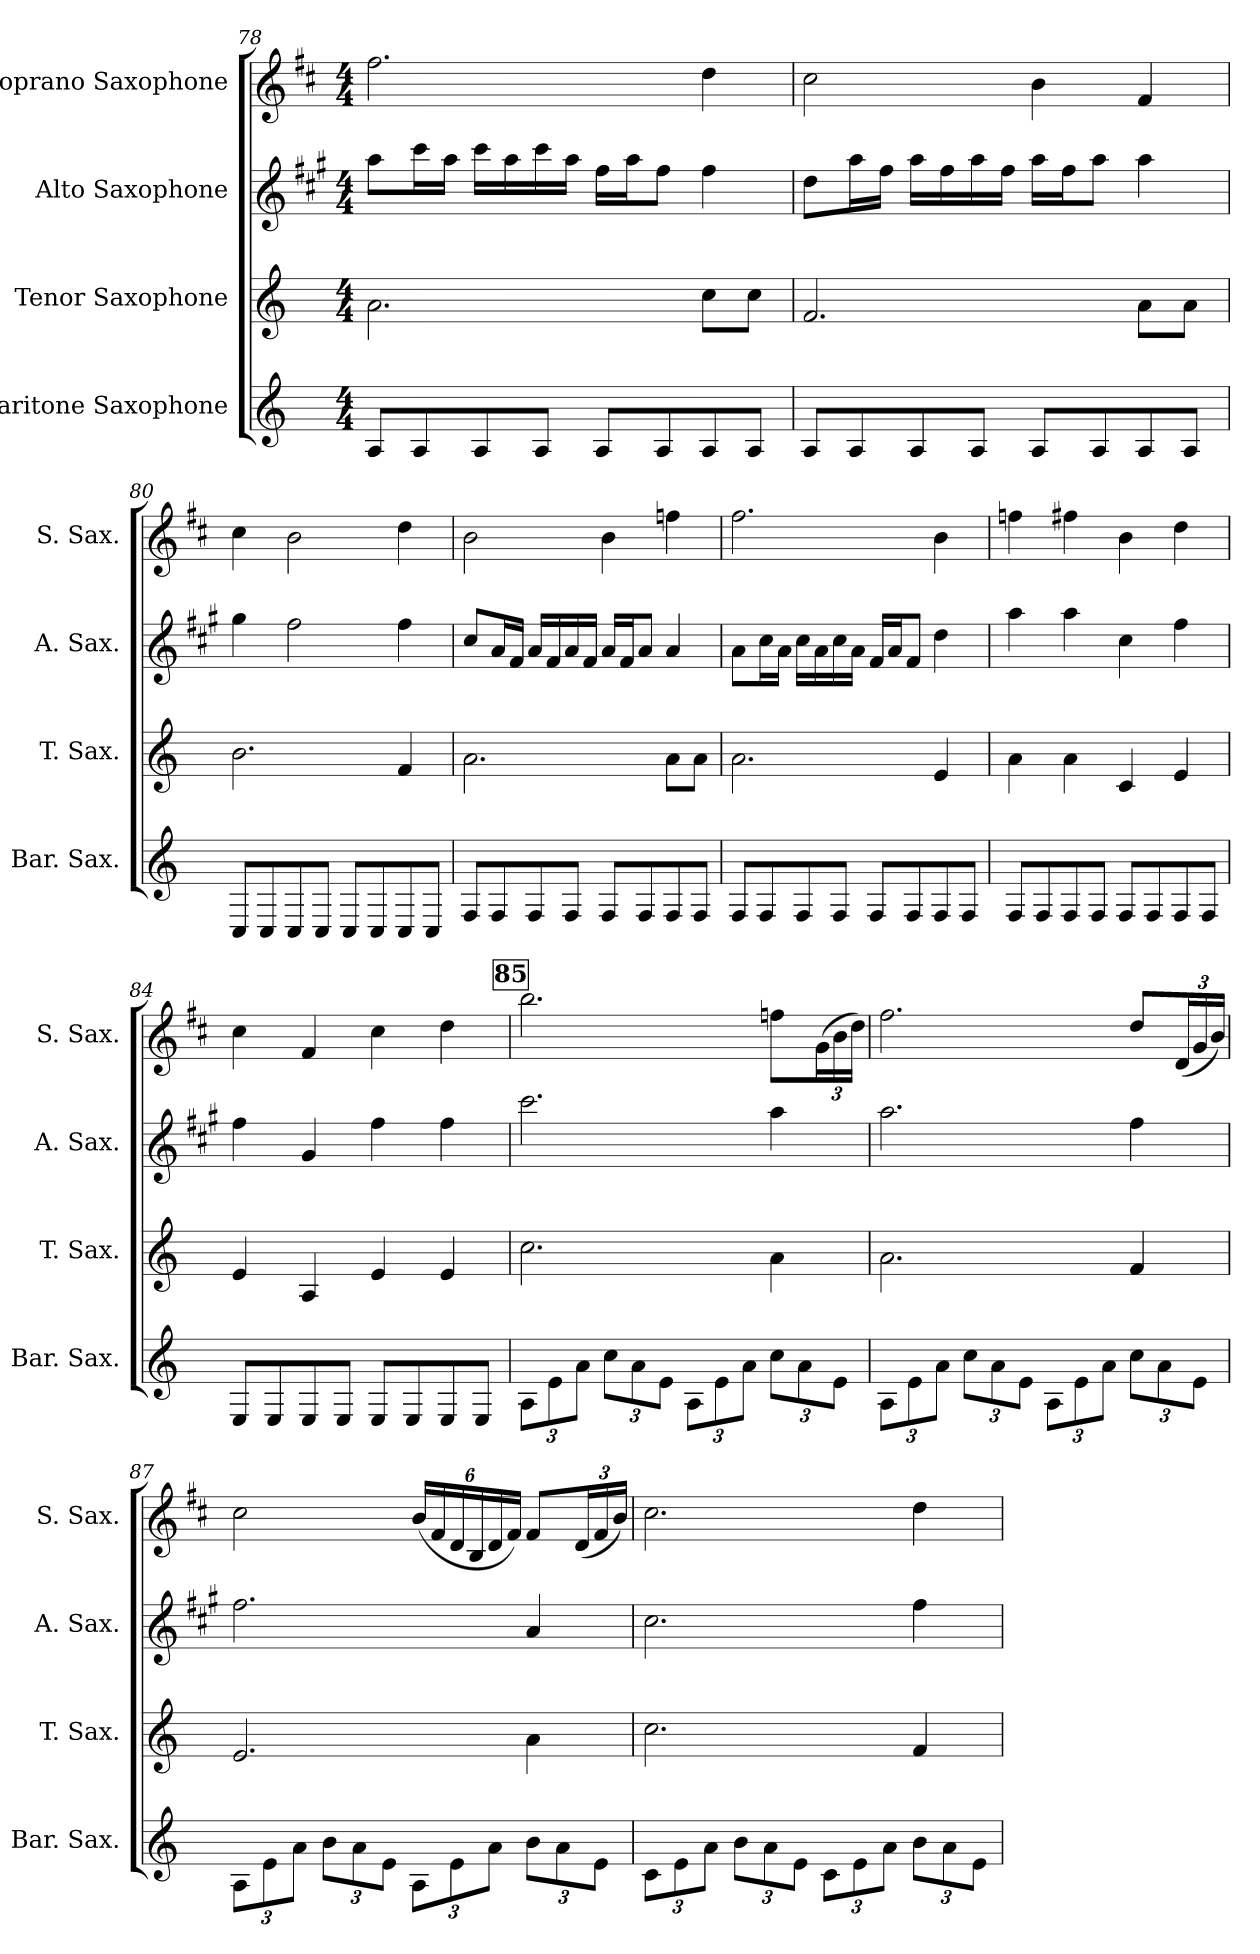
**kern	**kern	**kern	**kern
*part4	*part3	*part2	*part1
*staff4	*staff3	*staff2	*staff1
*I"Baritone Saxophone	*I"Tenor Saxophone	*I"Alto Saxophone	*I"Soprano Saxophone
*I'Bar. Sax.	*I'T. Sax.	*I'A. Sax.	*I'S. Sax.
*clefG2	*clefG2	*clefG2	*clefG2
*ITrd12c21	*ITrd8c14	*ITrd5c9	*ITrd1c2
*k[]	*k[]	*k[]	*k[]
*M4/4	*M4/4	*M4/4	*M4/4
=78	=78	=78	=78
8AA/L	2.A\	8cc\L	2.ee\
8AA/	.	16ee\L	.
.	.	16cc\JJ	.
8AA/	.	16ee\LL	.
.	.	16cc\	.
8AA/J	.	16ee\	.
.	.	16cc\JJ	.
8AA/L	.	16a\LL	.
.	.	16cc\J	.
8AA/	.	8a\J	.
8AA/	8c\L	4a\	4cc\
8AA/J	8c\J	.	.
!!LO:PB:g=z
=79	=79	=79	=79
8AA/L	2.F/	8f\L	2b\
8AA/	.	16cc\L	.
.	.	16a\JJ	.
8AA/	.	16cc\LL	.
.	.	16a\	.
8AA/J	.	16cc\	.
.	.	16a\JJ	.
8AA/L	.	16cc\LL	4a\
.	.	16a\J	.
8AA/	.	8cc\J	.
8AA/	8A\L	4cc\	4e/
8AA/J	8A\J	.	.
=80	=80	=80	=80
8CC/L	2.B\	4b\	4b\
8CC/	.	.	.
8CC/	.	2a\	2a\
8CC/J	.	.	.
8CC/L	.	.	.
8CC/	.	.	.
8CC/	4F/	4a\	4cc\
8CC/J	.	.	.
=81	=81	=81	=81
8FF/L	2.A\	8e/L	2a\
8FF/	.	16c/L	.
.	.	16A/JJ	.
8FF/	.	16c/LL	.
.	.	16A/	.
8FF/J	.	16c/	.
.	.	16A/JJ	.
8FF/L	.	16c/LL	4a\
.	.	16A/J	.
8FF/	.	8c/J	.
8FF/	8A\L	4c/	4ee-X\
8FF/J	8A\J	.	.
!!LO:LB:g=z
=82	=82	=82	=82
8FF/L	2.A\	8c\L	2.ee\
8FF/	.	16e\L	.
.	.	16c\JJ	.
8FF/	.	16e\LL	.
.	.	16c\	.
8FF/J	.	16e\	.
.	.	16c\JJ	.
8FF/L	.	16A/LL	.
.	.	16c/J	.
8FF/	.	8A/J	.
8FF/	4E/	4f\	4a\
8FF/J	.	.	.
=83	=83	=83	=83
8FF/L	4A\	4cc\	4ee-X\
8FF/	.	.	.
8FF/	4A\	4cc\	4een\
8FF/J	.	.	.
8FF/L	4C/	4e\	4a\
8FF/	.	.	.
8FF/	4E/	4a\	4cc\
8FF/J	.	.	.
=84	=84	=84	=84
8EE/L	4E/	4a\	4b\
8EE/	.	.	.
8EE/	4AA/	4B/	4e/
8EE/J	.	.	.
8EE/L	4E/	4a\	4b\
8EE/	.	.	.
8EE/	4E/	4a\	4cc\
8EE/J	.	.	.
!!LO:LB:g=z
!!LO:REH:place=s1:a:B:fs=14:t=85
=85	=85	=85	=85
*Xbrackettup	*	*	*
12AA\L	2.c\	2.ee\	2.aa\
12E\	.	.	.
12A\J	.	.	.
12c\L	.	.	.
12A\	.	.	.
12E\J	.	.	.
12AA\L	.	.	.
12E\	.	.	.
12A\J	.	.	.
12c\L	4A\	4cc\	8ee-X\L
12A\	.	.	.
*	*	*	*Xbrackettup
.	.	.	(>24f\L
12E\J	.	.	24a\
.	.	.	24cc\JJ)
=86	=86	=86	=86
12AA\L	2.A\	2.cc\	2.ee\
12E\	.	.	.
12A\J	.	.	.
12c\L	.	.	.
12A\	.	.	.
12E\J	.	.	.
12AA\L	.	.	.
12E\	.	.	.
12A\J	.	.	.
12c\L	4F/	4a\	8cc/L
12A\	.	.	.
.	.	.	(<24c/L
12E\J	.	.	24f/
.	.	.	24a/JJ)
!!LO:PB:g=z
=87	=87	=87	=87
12AA\L	2.E/	2.a\	2b\
12E\	.	.	.
12A\J	.	.	.
12B\L	.	.	.
12A\	.	.	.
12E\J	.	.	.
12AA\L	.	.	(<24a/LL
.	.	.	24e/
12E\	.	.	24c/
.	.	.	24A/
12A\J	.	.	24c/
.	.	.	24e/JJ)
12B\L	4A\	4c/	8e/L
12A\	.	.	.
.	.	.	(<24c/L
12E\J	.	.	24e/
.	.	.	24a/JJ)
=88	=88	=88	=88
12C\L	2.c\	2.e\	2.b\
12E\	.	.	.
12A\J	.	.	.
12B\L	.	.	.
12A\	.	.	.
12E\J	.	.	.
12C\L	.	.	.
12E\	.	.	.
12A\J	.	.	.
12B\L	4F/	4a\	4cc\
12A\	.	.	.
12E\J	.	.	.
=	=	=	=
*-	*-	*-	*-
